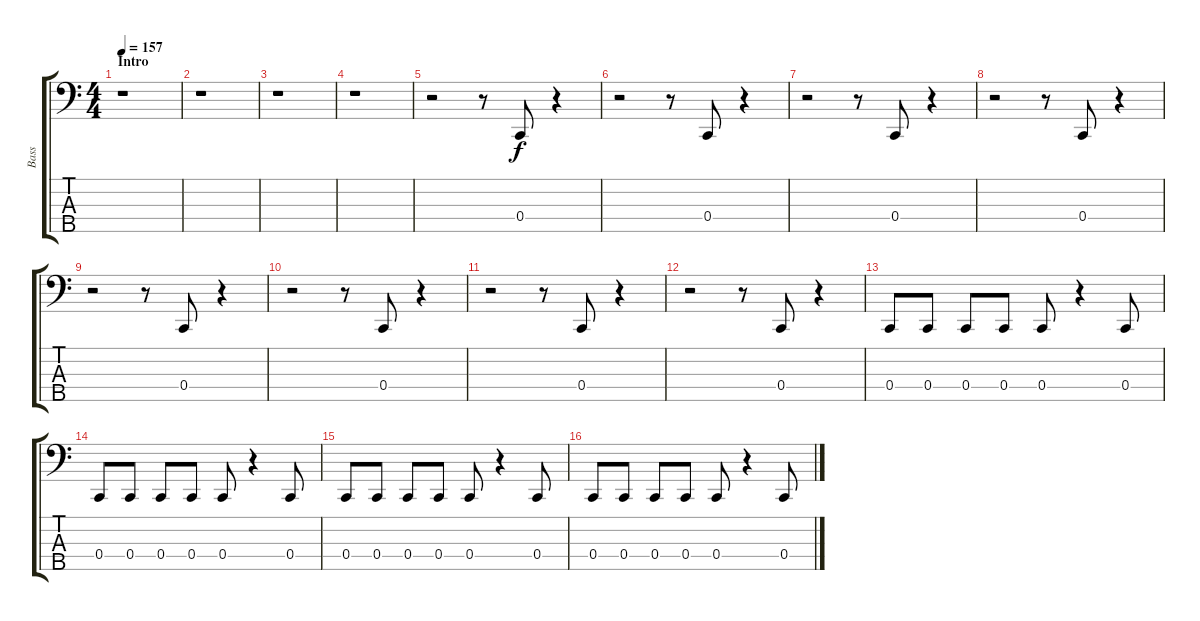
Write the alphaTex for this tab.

\track ("Bass" "Bass") {instrument electricbasspick}
\staff {score tabs}
\tuning (F2 C2 G1 C1 A0) {hide}
\ts (4 4)
\section ("" "Intro")
\tempo 157
\clef f4
\ks c
r.1{dy f instrument electricbasspick} |
r.1 |
r.1 |
r.1 |
r.2 r.8 0.4.8 r.4 |
r.2 r.8 0.4.8 r.4 |
r.2 r.8 0.4.8 r.4 |
r.2 r.8 0.4.8 r.4 |
r.2 r.8 0.4.8 r.4 |
r.2 r.8 0.4.8 r.4 |
r.2 r.8 0.4.8 r.4 |
r.2 r.8 0.4.8 r.4 |
0.4.8 0.4.8 0.4.8 0.4.8 0.4.8 r.4 0.4.8 |
0.4.8 0.4.8 0.4.8 0.4.8 0.4.8 r.4 0.4.8 |
0.4.8 0.4.8 0.4.8 0.4.8 0.4.8 r.4 0.4.8 |
0.4.8 0.4.8 0.4.8 0.4.8 0.4.8 r.4 0.4.8
